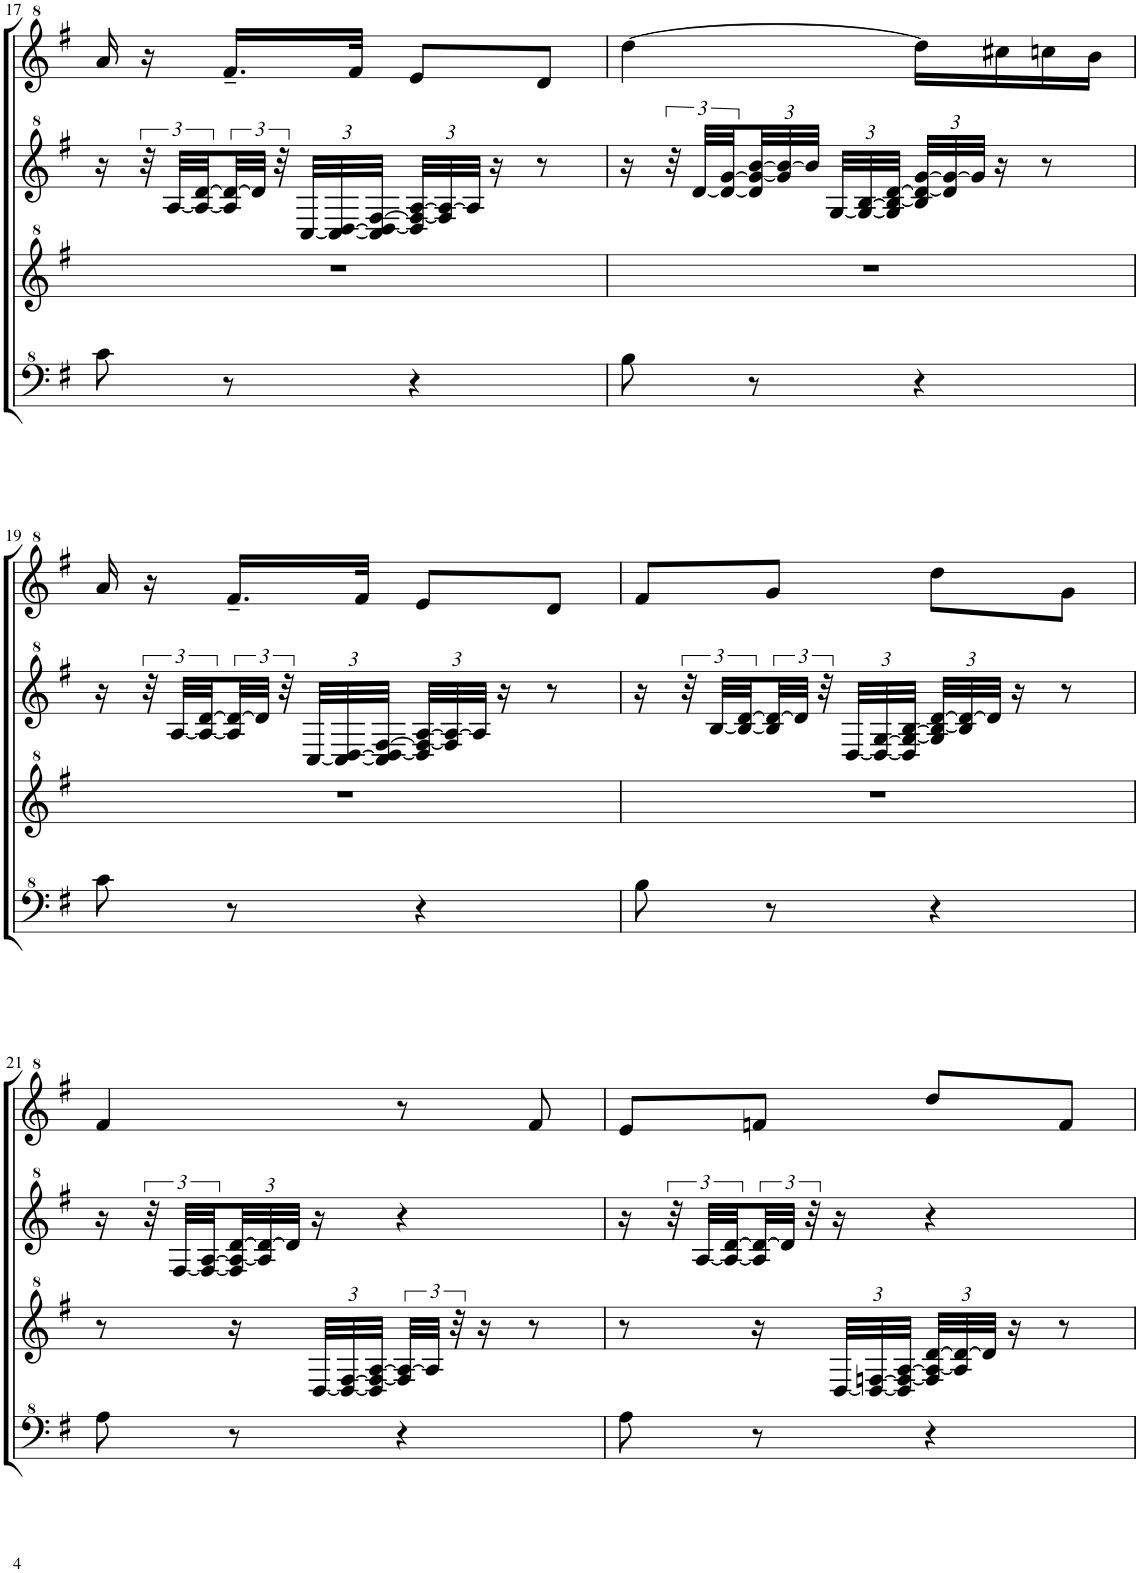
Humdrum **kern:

**kern	**kern	**kern	**kern
*part1	*part1	*part1	*part1
*staff4	*staff3	*staff2	*staff1
*I"Model III	*	*	*
!!LO:PB:g=z
*clefF^4	*clefG^2	*clefG^2	*clefG^2
*k[f#]	*k[f#]	*k[f#]	*k[f#]
*M2/4	*M2/4	*M2/4	*M2/4
=17	=17	=17	=17
8cc\	2r	16r	16aa/
.	.	48r	16r
.	.	[48a/LLL	.
.	.	48a/_ [48dd/	.
8r	.	48a/] 48dd/_	16.ff#~/LL
.	.	48dd/JJJ]	.
.	.	48r	.
*	*	*Xbrackettup	*
.	.	[48c/LLL	.
.	.	48c/_ [48d/	.
.	.	.	32ff#/JJk
.	.	48c/] 48d/_ [48f#/JJJ	.
4r	.	48d/] 48f#/_ [48a/LLL	8ee/L
.	.	48f#/] 48a/_	.
.	.	48a/JJJ]	.
.	.	16r	.
.	.	8r	8dd/J
=18	=18	=18	=18
8b\	2r	16r	[4ddd\
*	*	*brackettup	*
.	.	48r	.
.	.	[48dd/LLL	.
.	.	48dd/_ [48gg/	.
*	*	*Xbrackettup	*
8r	.	48dd/] 48gg/_ [48bb/	.
.	.	48gg/] 48bb/_	.
.	.	48bb/JJJ]	.
.	.	[48g/LLL	.
.	.	48g/_ [48b/	.
.	.	48g/] 48b/_ [48dd/JJJ	.
4r	.	48b/] 48dd/_ [48gg/LLL	16ddd\LL]
.	.	48dd/] 48gg/_	.
.	.	48gg/JJJ]	.
.	.	16r	16ccc#X\
.	.	8r	16cccn\
.	.	.	16bb\JJ
!!LO:LB:g=z
=19	=19	=19	=19
8cc\	2r	16r	16aa/
*	*	*brackettup	*
.	.	48r	16r
.	.	[48a/LLL	.
.	.	48a/_ [48dd/	.
8r	.	48a/] 48dd/_	16.ff#~/LL
.	.	48dd/JJJ]	.
.	.	48r	.
*	*	*Xbrackettup	*
.	.	[48c/LLL	.
.	.	48c/_ [48d/	.
.	.	.	32ff#/JJk
.	.	48c/] 48d/_ [48f#/JJJ	.
4r	.	48d/] 48f#/_ [48a/LLL	8ee/L
.	.	48f#/] 48a/_	.
.	.	48a/JJJ]	.
.	.	16r	.
.	.	8r	8dd/J
=20	=20	=20	=20
8b\	2r	16r	8ff#/L
*	*	*brackettup	*
.	.	48r	.
.	.	[48b/LLL	.
.	.	48b/_ [48dd/	.
8r	.	48b/] 48dd/_	8gg/J
.	.	48dd/JJJ]	.
.	.	48r	.
*	*	*Xbrackettup	*
.	.	[48d/LLL	.
.	.	48d/_ [48g/	.
.	.	48d/] 48g/_ [48b/JJJ	.
4r	.	48g/] 48b/_ [48dd/LLL	8ddd\L
.	.	48b/] 48dd/_	.
.	.	48dd/JJJ]	.
.	.	16r	.
.	.	8r	8gg\J
!!LO:LB:g=z
=21	=21	=21	=21
8a\	8r	16r	4ff#/
*	*	*brackettup	*
.	.	48r	.
.	.	[48f#/LLL	.
.	.	48f#/_ [48a/	.
*	*	*Xbrackettup	*
8r	16r	48f#/] 48a/_ [48dd/	.
.	.	48a/] 48dd/_	.
.	.	48dd/JJJ]	.
*	*Xbrackettup	*	*
.	[48d/LLL	16r	.
.	48d/_ [48f#/	.	.
.	48d/] 48f#/_ [48a/JJJ	.	.
*	*brackettup	*	*
4r	48f#/] 48a/_LLL	4r	8r
.	48a/JJJ]	.	.
.	48r	.	.
.	16r	.	.
.	8r	.	8ff#/
=22	=22	=22	=22
8a\	8r	16r	8ee/L
*	*	*brackettup	*
.	.	48r	.
.	.	[48a/LLL	.
.	.	48a/_ [48dd/	.
8r	16r	48a/] 48dd/_	8ffn/J
.	.	48dd/JJJ]	.
.	.	48r	.
*	*Xbrackettup	*	*
.	[48d/LLL	16r	.
.	48d/_ [48fn/	.	.
.	48d/] 48f/_ [48a/JJJ	.	.
4r	48f/] 48a/_ [48dd/LLL	4r	8ddd/L
.	48a/] 48dd/_	.	.
.	48dd/JJJ]	.	.
.	16r	.	.
.	8r	.	8ff/J
=	=	=	=
*-	*-	*-	*-
